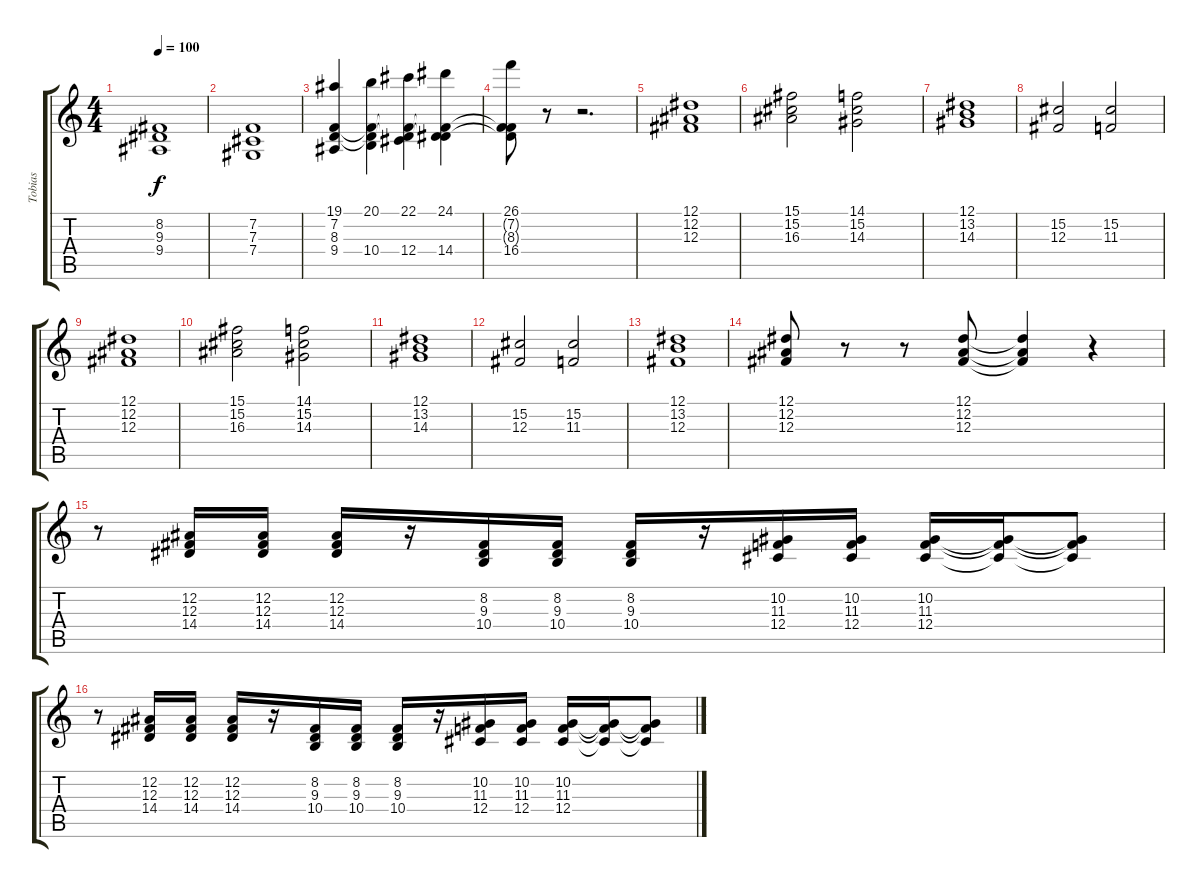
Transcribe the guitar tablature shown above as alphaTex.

\track ("Tobias" "Tobias") {instrument stringensemble1}
\staff {score tabs}
\tuning (Eb4 Bb3 Gb3 Db3 Ab2 Eb2) {hide}
\ts (4 4)
\tempo 100
\clef g2
\ks c
(8.2 9.3 9.4).1{dy f} |
(7.2 7.3 7.4).1 |
(19.1 7.2 8.3 9.4).4 (20.1 7.2{t} 8.3{t} 10.4).4 (22.1 7.2{t} 8.3{t} 12.4).4 (24.1 7.2{t} 8.3{t} 14.4).4 |
(26.1 7.2{t} 8.3{t} 16.4).8 r.8 r.2{d} |
(12.1 12.2 12.3).1 |
(15.1 15.2 16.3).2 (14.1 15.2 14.3).2 |
(12.1 13.2 14.3).1 |
(15.2 12.3).2 (15.2 11.3).2 |
(12.1 12.2 12.3).1 |
(15.1 15.2 16.3).2 (14.1 15.2 14.3).2 |
(12.1 13.2 14.3).1 |
(15.2 12.3).2 (15.2 11.3).2 |
(12.1 13.2 12.3).1 |
(12.1 12.2 12.3).8 r.8 r.8 (12.1 12.2 12.3).8 (12.1{t} 12.2{t} 12.3{t}).4 r.4 |
r.8{volume 14} (12.2 12.3 14.4).16 (12.2 12.3 14.4).16 (12.2 12.3 14.4).16 r.16 (8.2 9.3 10.4).16 (8.2 9.3 10.4).16 (8.2 9.3 10.4).16 r.16 (10.2 11.3 12.4).16 (10.2 11.3 12.4).16 (10.2 11.3 12.4).16 (10.2{t} 11.3{t} 12.4{t}).16 (10.2{t} 11.3{t} 12.4{t}).8 |
r.8 (12.2 12.3 14.4).16 (12.2 12.3 14.4).16 (12.2 12.3 14.4).16 r.16 (8.2 9.3 10.4).16 (8.2 9.3 10.4).16 (8.2 9.3 10.4).16 r.16 (10.2 11.3 12.4).16 (10.2 11.3 12.4).16 (10.2 11.3 12.4).16 (10.2{t} 11.3{t} 12.4{t}).16 (10.2{t} 11.3{t} 12.4{t}).8
